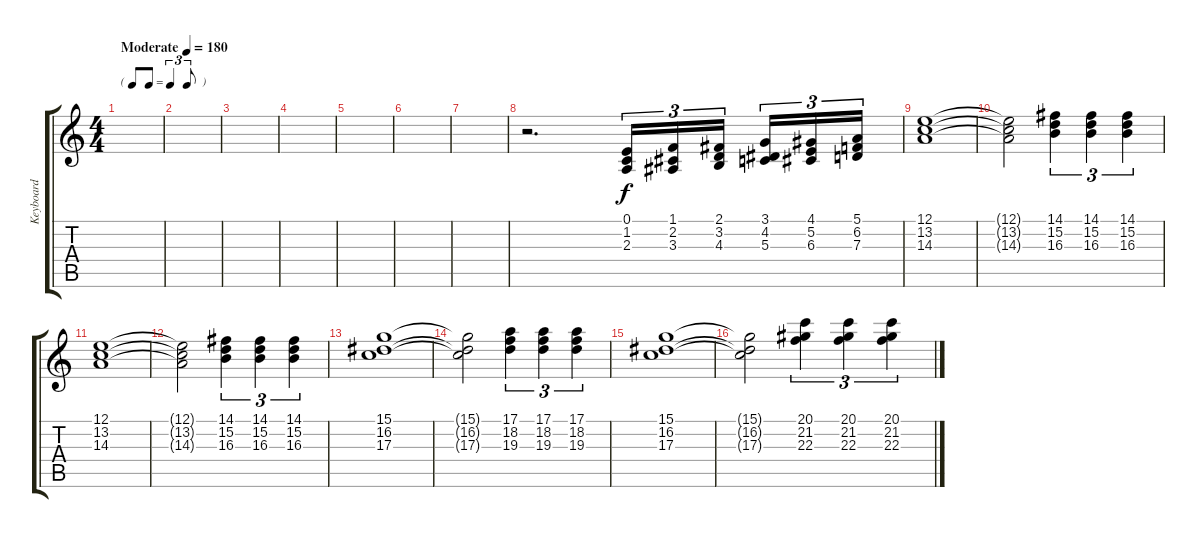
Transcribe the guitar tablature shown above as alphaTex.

\track ("Keyboard" "Keyboard") {instrument drawbarorgan}
\staff {score tabs}
\tuning (E4 B3 G3 D3 A2 E2) {hide}
\ts (4 4)
\tf triplet8th
\tempo (180 "Moderate")
\clef g2
\ks c
|
|
|
|
|
|
|
r.2{d} (0.1 1.2 2.3).16{tu (3 2)} (1.1 2.2 3.3).16{tu (3 2)} (2.1 3.2 4.3).16{tu (3 2) beam splitsecondary} (3.1 4.2 5.3).16{tu (3 2)} (4.1 5.2 6.3).16{tu (3 2)} (5.1 6.2 7.3).16{tu (3 2)} |
(12.1 13.2 14.3).1 |
(12.1{t} 13.2{t} 14.3{t}).2 (14.1 15.2 16.3).4{tu (3 2)} (14.1 15.2 16.3).4{tu (3 2)} (14.1 15.2 16.3).4{tu (3 2)} |
(12.1 13.2 14.3).1 |
(12.1{t} 13.2{t} 14.3{t}).2 (14.1 15.2 16.3).4{tu (3 2)} (14.1 15.2 16.3).4{tu (3 2)} (14.1 15.2 16.3).4{tu (3 2)} |
(15.1 16.2 17.3).1 |
(15.1{t} 16.2{t} 17.3{t}).2 (17.1 18.2 19.3).4{tu (3 2)} (17.1 18.2 19.3).4{tu (3 2)} (17.1 18.2 19.3).4{tu (3 2)} |
(15.1 16.2 17.3).1 |
(15.1{t} 16.2{t} 17.3{t}).2 (20.1 21.2 22.3).4{tu (3 2)} (20.1 21.2 22.3).4{tu (3 2)} (20.1 21.2 22.3).4{tu (3 2)}
